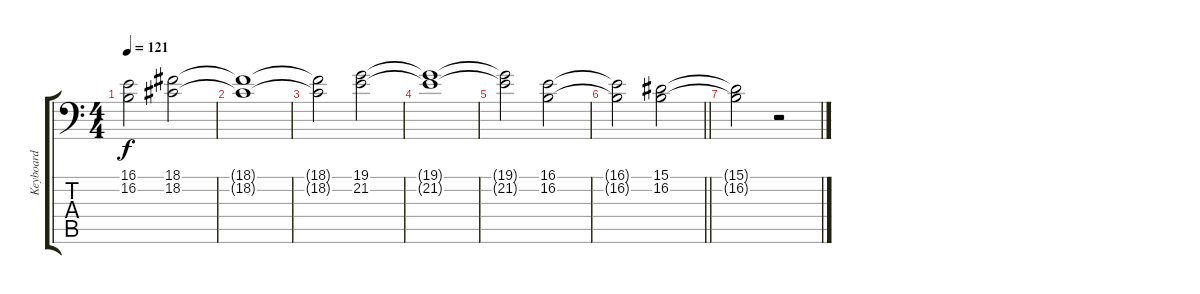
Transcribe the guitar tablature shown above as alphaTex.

\track ("Keyboard" "Keyboard") {instrument electricgrandpiano}
\staff {score tabs}
\tuning (C3 G2 D2 A1 E1 B0) {hide}
\ts (4 4)
\tempo 121
\clef f4
\ks c
(16.1{t} 16.2{t}).2{dy f} (18.1 18.2).2 |
(18.1{t} 18.2{t}).1 |
(18.1{t} 18.2{t}).2 (19.1 21.2).2 |
(19.1{t} 21.2{t}).1 |
(19.1{t} 21.2{t}).2 (16.1 16.2).2 |
\barLineRight lightlight
(16.1{t} 16.2{t}).2 (15.1 16.2).2 |
\section ("" "")
(15.1{t} 16.2{t}).2 r.2
